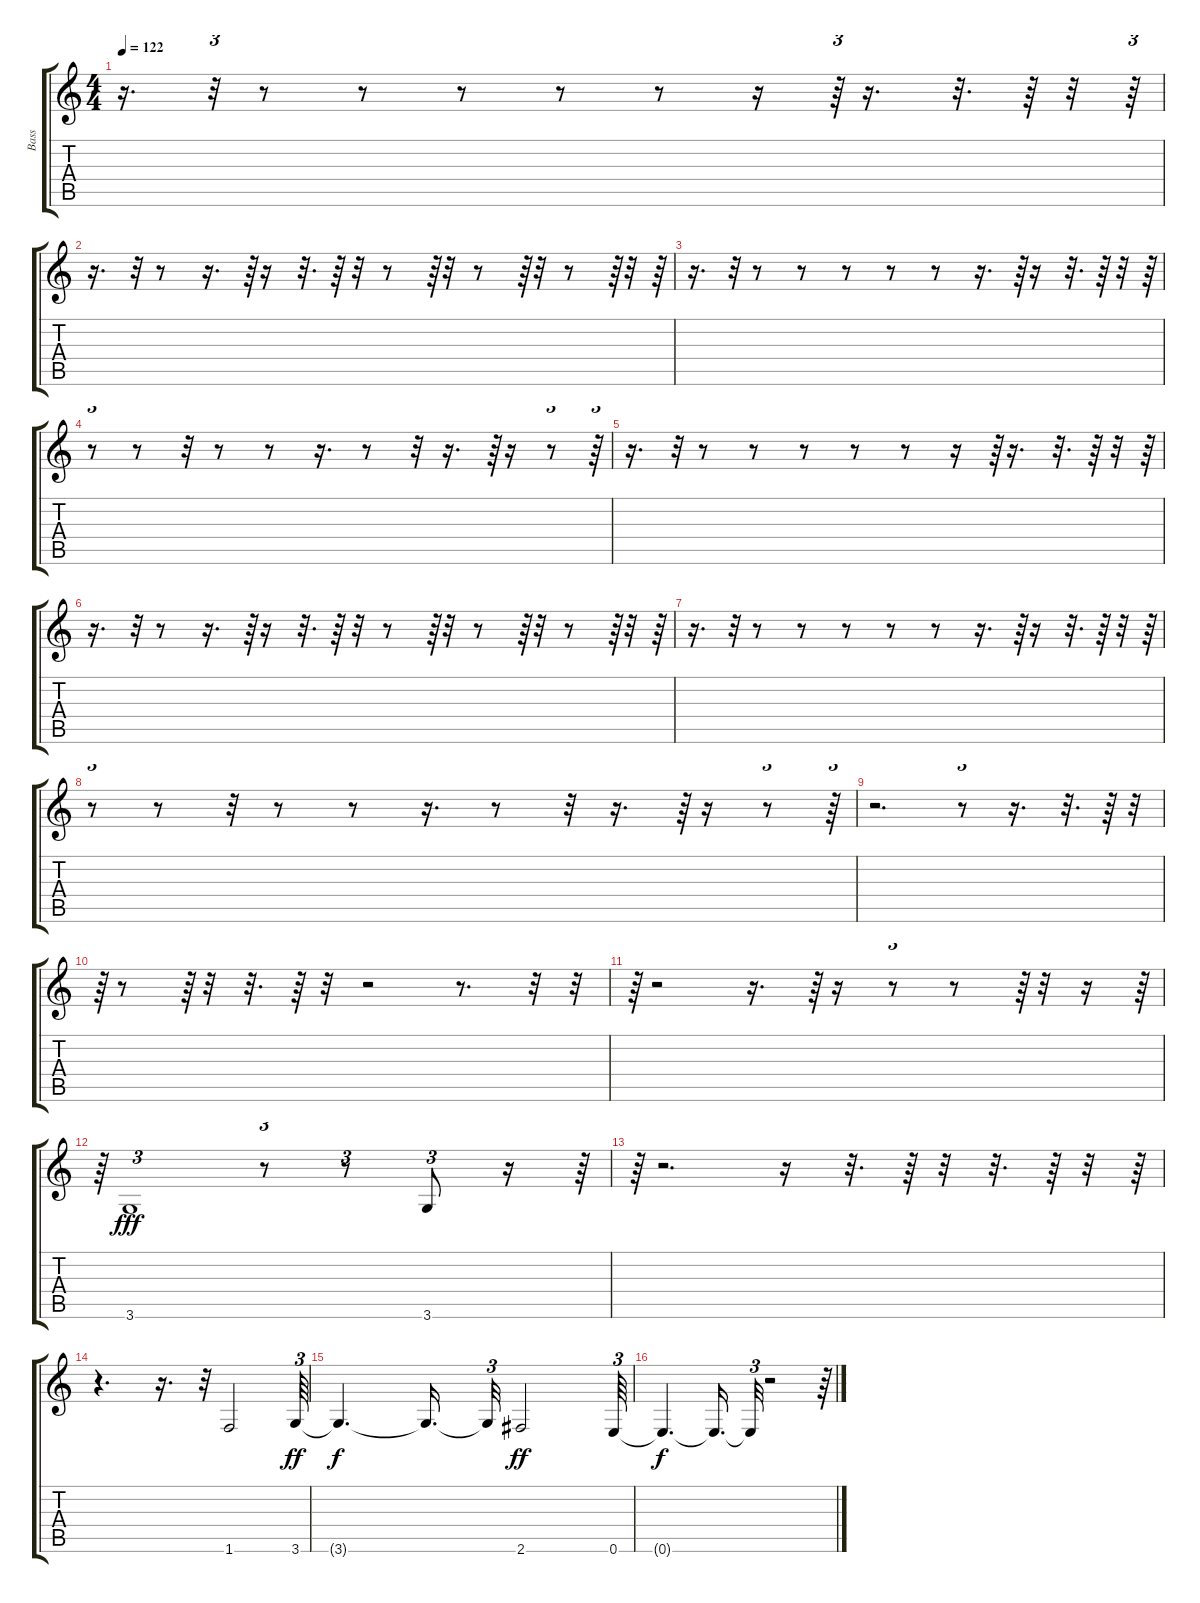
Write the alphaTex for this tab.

\track ("Bass" "Bass") {instrument electricbassfinger}
\staff {score tabs}
\tuning (E4 B3 G3 D3 A2 E2) {hide}
\ts (4 4)
\tempo 122
\clef g2
\ks c
r.16{d dy f} r.32{tu (3 2)} r.8 r.8 r.8 r.8 r.8 r.16 r.64{tu (3 2)} r.16{d} r.32{d} r.64 r.32 r.64{tu (3 2)} |
r.16{d} r.32{tu (3 2)} r.8 r.16{d} r.64{tu (3 2)} r.16 r.32{d} r.64 r.32 r.8 r.64{tu (3 2)} r.32 r.8 r.64{tu (3 2)} r.32 r.8 r.64{tu (3 2)} r.32 r.64{tu (3 2)} |
r.16{d} r.32{tu (3 2)} r.8 r.8 r.8 r.8 r.8 r.16{d} r.64{tu (3 2)} r.16 r.32{d} r.64 r.32 r.64{tu (3 2)} |
r.8{tu (3 2)} r.8 r.32 r.8 r.8 r.16{d} r.8 r.32 r.16{d} r.64{tu (3 2)} r.16 r.8{tu (3 2)} r.64{tu (3 2)} |
r.16{d} r.32{tu (3 2)} r.8 r.8 r.8 r.8 r.8 r.16 r.64{tu (3 2)} r.16{d} r.32{d} r.64 r.32 r.64{tu (3 2)} |
r.16{d} r.32{tu (3 2)} r.8 r.16{d} r.64{tu (3 2)} r.16 r.32{d} r.64 r.32 r.8 r.64{tu (3 2)} r.32 r.8 r.64{tu (3 2)} r.32 r.8 r.64{tu (3 2)} r.32 r.64{tu (3 2)} |
r.16{d} r.32{tu (3 2)} r.8 r.8 r.8 r.8 r.8 r.16{d} r.64{tu (3 2)} r.16 r.32{d} r.64 r.32 r.64{tu (3 2)} |
r.8{tu (3 2)} r.8 r.32 r.8 r.8 r.16{d} r.8 r.32 r.16{d} r.64{tu (3 2)} r.16 r.8{tu (3 2)} r.64{tu (3 2)} |
r.2{d} r.8{tu (3 2)} r.16{d} r.32{d} r.64 r.32{tu (3 2)} |
r.64{tu (3 2)} r.8 r.64{tu (3 2)} r.32 r.32{d} r.64 r.32 r.2 r.8{d} r.32 r.32{tu (3 2)} |
r.64{tu (3 2)} r.2 r.16{d} r.64{tu (3 2)} r.16 r.8{tu (3 2)} r.8 r.64{tu (3 2)} r.32 r.16 r.64{tu (3 2)} |
r.64{tu (3 2)} 3.6.1{tu (3 2) dy fff} r.8{tu (3 2)} r.8{tu (3 2)} 3.6.8{tu (3 2)} r.16 r.64{tu (3 2)} |
r.64{tu (3 2)} r.2{d} r.16 r.32{d} r.64 r.32 r.32{d} r.64 r.32 r.64{tu (3 2)} |
r.4{d} r.16{d} r.32{tu (3 2)} 1.6.2 3.6.64{tu (3 2) dy ff} |
3.6{t}.4{d dy f} 3.6{t}.16{d} 3.6{t}.32{tu (3 2)} 2.6.2{dy ff} 0.6.64{tu (3 2)} |
0.6{t}.4{d dy f} 0.6{t}.16{d} 0.6{t}.32{tu (3 2)} r.2 r.64{tu (3 2)}
